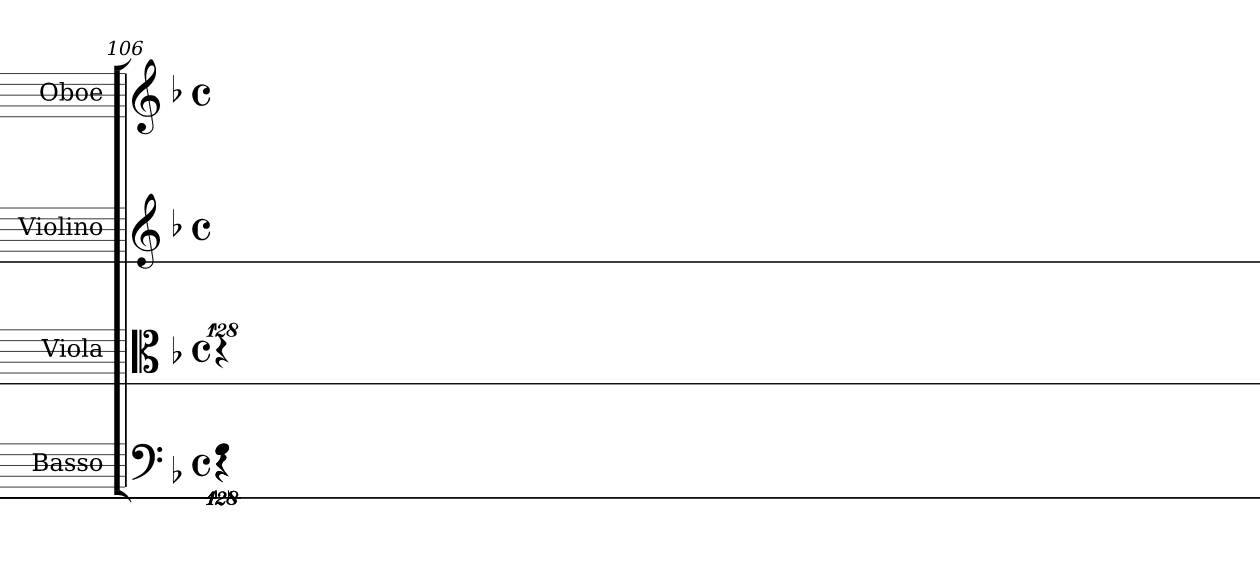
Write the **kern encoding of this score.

**kern	**dynam	**kern	**dynam	**kern	**dynam	**kern
*part4	*part4	*part3	*part3	*part2	*part2	*part1
*staff4	*staff4	*staff3	*staff3	*staff2	*staff2	*staff1
*I"Basso	*	*I"Viola	*	*I"Violino	*	*I"Oboe
*clefF4	*	*clefC3	*	*clefG2	*	*clefG2
*k[b-]	*	*k[b-]	*	*k[b-]	*	*k[b-]
*F:	*	*F:	*	*F:	*	*F:
*M4/4	*	*M4/4	*	*M4/4	*	*M4/4
*met(c)	*	*met(c)	*	*met(c)	*	*met(c)
=106	=106	=106	=106	=106	=106	=106
!LO:N:vis=4	!	!LO:N:vis=8	!	!LO:N:vis=8	!	!
512%85Gi\	.	1024%85r	.	1024%85r	.	16b-i/L
.	.	.	.	.	.	16gi/
.	.	16ryy	.	16ryy	.	.
.	.	.	.	.	.	16ai/
.	.	64ryy	.	64ryy	.	.
.	.	256ryy	.	256ryy	.	.
.	.	1024ryy	.	1024ryy	.	.
!	!	!LO:N:vis=8	!	!LO:N:vis=8	!	!
16ryy	.	512%43B-i\ 512%43giL	.	512%43di/ 512%43b-iL	.	.
.	.	.	.	.	.	16b-i/J
64ryy	.	.	.	.	.	.
256.ryy	.	.	.	.	.	.
16ryy	.	16ryy	.	16ryy	.	16cci\L
64ryy	.	64ryy	.	64ryy	.	16ddi\
256ryy	.	256ryy	.	256ryy	.	.
1024ryy	.	1024ryy	.	1024ryy	.	.
!LO:N:vis=8	!	!LO:N:vis=8	!	!LO:N:vis=8	!	!
1024%85r	.	1024%85B-i\ 1024%85giJ	.	1024%85di/ 1024%85b-iJ	.	.
.	.	.	.	.	.	16eeni\
16ryy	.	16ryy	.	16ryy	.	.
.	.	.	.	.	.	16ff#Xi\J
64ryy	.	64ryy	.	64ryy	.	.
256.ryy	.	256.ryy	.	256.ryy	.	.
!LO:N:vis=4	!	!LO:N:vis=8	!	!LO:N:vis=8	!	!
512%85Gi\	.	1024%85r	.	1024%85r	.	16ggi\L
.	.	.	.	.	.	16aai\
.	.	16ryy	.	16ryy	.	.
.	.	.	.	.	.	16ggi\
.	.	64ryy	.	64ryy	.	.
.	.	256ryy	.	256ryy	.	.
.	.	1024ryy	.	1024ryy	.	.
!	!	!LO:N:vis=8	!	!LO:N:vis=8	!	!
16ryy	.	512%43B-i\ 512%43giL	.	512%43di/ 512%43b-iL	.	.
.	.	.	.	.	.	16ff#i\J
64ryy	.	.	.	.	.	.
256.ryy	.	.	.	.	.	.
16ryy	.	16ryy	.	16ryy	.	16ggi\L
64ryy	.	64ryy	.	64ryy	.	16aai\
256ryy	.	256ryy	.	256ryy	.	.
1024ryy	.	1024ryy	.	1024ryy	.	.
!LO:N:vis=8	!	!LO:N:vis=8	!	!LO:N:vis=8	!	!
1024%85r	.	1024%85B-i\ 1024%85giJ	.	1024%85di/ 1024%85b-iJ	.	.
.	.	.	.	.	.	16ggi\
16ryy	.	16ryy	.	16ryy	.	.
.	.	.	.	.	.	16aai\J
64ryy	.	64ryy	.	64ryy	.	.
256.ryy	.	256.ryy	.	256.ryy	.	.
=107	=107	=107	=107	=107	=107	=107
!LO:N:vis=4	!	!LO:N:vis=8	!	!LO:N:vis=8	!	!
512%85Ci/	.	1024%85r	.	1024%85r	.	16bb-i\L
.	.	.	.	.	.	16aai\
.	.	16ryy	.	16ryy	.	.
.	.	.	.	.	.	16ggi\
.	.	64ryy	.	64ryy	.	.
.	.	256ryy	.	256ryy	.	.
.	.	1024ryy	.	1024ryy	.	.
!	!	!LO:N:vis=8	!	!LO:N:vis=8	!	!
16ryy	.	512%43ci\ 512%43eiL	.	512%43gi/ 512%43b-iL	.	.
.	.	.	.	.	.	16aai\J
64ryy	.	.	.	.	.	.
256.ryy	.	.	.	.	.	.
16ryy	.	16ryy	.	16ryy	.	16ggi\L
64ryy	.	64ryy	.	64ryy	.	16ffni\
256ryy	.	256ryy	.	256ryy	.	.
1024ryy	.	1024ryy	.	1024ryy	.	.
!LO:N:vis=8	!	!LO:N:vis=8	!	!LO:N:vis=8	!	!
1024%85r	.	1024%85ci\ 1024%85eiJ	.	1024%85gi/ 1024%85b-iJ	.	.
.	.	.	.	.	.	16eei\
16ryy	.	16ryy	.	16ryy	.	.
.	.	.	.	.	.	16ffi\J
64ryy	.	64ryy	.	64ryy	.	.
256.ryy	.	256.ryy	.	256.ryy	.	.
!LO:N:vis=4	!	!LO:N:vis=8	!	!LO:N:vis=8	!	!
512%85Ci/	.	1024%85r	.	1024%85r	.	16eei\L
.	.	.	.	.	.	16ffi\
.	.	16ryy	.	16ryy	.	.
.	.	.	.	.	.	16ggi\
.	.	64ryy	.	64ryy	.	.
.	.	256ryy	.	256ryy	.	.
.	.	1024ryy	.	1024ryy	.	.
!	!	!LO:N:vis=8	!	!LO:N:vis=8	!	!
16ryy	.	512%43ci\ 512%43eiL	.	512%43gi/ 512%43b-iL	.	.
.	.	.	.	.	.	16ffi\J
64ryy	.	.	.	.	.	.
256.ryy	.	.	.	.	.	.
16ryy	.	16ryy	.	16ryy	.	16eei\L
64ryy	.	64ryy	.	64ryy	.	16ddi\
256ryy	.	256ryy	.	256ryy	.	.
1024ryy	.	1024ryy	.	1024ryy	.	.
!LO:N:vis=8	!	!LO:N:vis=8	!	!LO:N:vis=8	!	!
1024%85r	.	1024%85ci\ 1024%85eiJ	.	1024%85gi/ 1024%85b-iJ	.	.
.	.	.	.	.	.	16cci\
16ryy	.	16ryy	.	16ryy	.	.
.	.	.	.	.	.	16b-i\J
64ryy	.	64ryy	.	64ryy	.	.
256.ryy	.	256.ryy	.	256.ryy	.	.
!!LO:LB:g=z
=108	=108	=108	=108	=108	=108	=108
*M6/8	*	*M6/8	*	*M6/8	*	*M6/8
!	!	!	!	!	!	!LO:TX:b:cj:t=6\n8
4Fi\	.	4ci\ 4fni	.	4fni/ 4ai	.	16ai/L
.	.	.	.	.	.	16fi/
.	.	.	.	.	.	16gi/
.	.	.	.	.	.	16ai/
8r	.	8r	.	8r	.	16b-i/
.	.	.	.	.	.	16cci/J
4r	.	4r	.	4r	.	16ddi\L
.	.	.	.	.	.	16ai\
.	.	.	.	.	.	16b-i\
.	.	.	.	.	.	16cci\
8r	.	8r	.	8r	.	16ddi\
.	.	.	.	.	.	16eei\J
=109	=109	=109	=109	=109	=109	=109
4Fi\	.	4ci\ 4fi	.	4ai\ 4cci	.	16ffi\L
.	.	.	.	.	.	16cci\
.	.	.	.	.	.	16ddi\
.	.	.	.	.	.	16eei\
8r	.	8r	.	8r	.	16ffi\
.	.	.	.	.	.	16ggi\J
4r	.	4r	.	4r	.	16aai\L
.	.	.	.	.	.	16eei\
.	.	.	.	.	.	16ffi\
.	.	.	.	.	.	16ggi\
8r	.	8r	.	8r	.	16aai\
.	.	.	.	.	.	16bb-i\J
=110	=110	=110	=110	=110	=110	=110
8Ai\L	.	8ai\L	.	8ffi\L	.	4.ccci\
8Ai\	.	8ai\	.	8ffi\	.	.
8Ai\J	.	8ai\J	.	8ffi\J	.	.
8Ai\L	.	8ai\L	.	8ffi\L	.	4.ccc#Xi\
8Ai\	.	8ai\	.	8ffi\	.	.
8Ai\J	.	8ai\J	.	8ffi\J	.	.
=111	=111	=111	=111	=111	=111	=111
8B-i\L	.	8gi\L	.	8ffi\L	.	4.dddi\
8B-i\	.	8gi\	.	8ffi\	.	.
8B-i\J	.	8gi\J	.	8ffi\J	.	.
8Bni\L	.	8gi\L	.	8ddi\L	.	4.ffi\
8BBni\	.	8gi\	.	8ddi\	.	.
8BBi\J	.	8gi\J	.	8ddi\J	.	.
=112	=112	=112	=112	=112	=112	=112
8Ci\L	.	16gi\L	.	16cci/L	.	4eei\
.	.	16ci\	f	16ci/	f	.
16Di\	f	16di\	.	16di/	.	.
16Ei\	.	16ei\	.	16ei/	.	.
16Fi\	.	16fi\	.	16fi/	.	8r
16Gi\J	.	16gi\J	.	16gi/J	.	.
16Ai\L	.	16ai\L	.	16ai/L	.	4r
16Ei\	.	16ei\	.	16ei/	.	.
16Fi\	.	16fi\	.	16fi/	.	.
16Gi\	.	16gi\	.	16gi/	.	.
16Ai\	.	16ai\	.	16ai/	.	8r
16Bni\J	.	16bni\J	.	16bni/J	.	.
=113	=113	=113	=113	=113	=113	=113
4ci\	.	4cci\	.	4cci\	.	16r
.	.	.	.	.	.	16cci\L
.	.	.	.	.	.	16ddi\
.	.	.	.	.	.	16eei\
8r	.	8r	.	8r	.	16ffi\
.	.	.	.	.	.	16ggi\J
4r	.	4r	.	4r	.	16aai\L
.	.	.	.	.	.	16eei\
.	.	.	.	.	.	16ffi\
.	.	.	.	.	.	16ggi\
8r	.	8r	.	8r	.	16aai\
.	.	.	.	.	.	16bbni\J
!!LO:LB:g=z
=114	=114	=114	=114	=114	=114	=114
4ci\	.	4ei\	.	4gi/	.	4ccci\
8r	.	8r	.	8r	.	8r
4r	.	4r	.	4r	.	4r
8r	.	8r	.	8r	.	8r
=115	=115	=115	=115	=115	=115	=115
4Ai\	.	4ei\	.	4gi/	.	4ccc#Xi\
8r	.	8r	.	8r	.	8r
4r	.	4r	.	4r	.	4r
8r	.	8r	.	8r	.	8r
=116	=116	=116	=116	=116	=116	=116
4B-i\	.	4di\	.	4fi/	.	4dddi\
8r	.	8r	.	8r	.	8r
4r	.	4r	.	4r	.	4r
8r	.	8r	.	8r	.	8r
=117	=117	=117	=117	=117	=117	=117
4Gi\	.	4ci\	.	4b-i\	.	4eeei\
8r	.	8r	.	8r	.	8r
4r	.	4r	.	4r	.	4r
8r	.	8r	.	8r	.	8r
=118	=118	=118	=118	=118	=118	=118
4Fi\	.	4ci\	.	4ai/	.	4fffi\
8r	.	8r	.	8r	.	8r
.	.	.	.	.	.	(32qffi/L
.	.	.	.	.	.	32qggi/J
4r	.	4r	.	4r	.	8.aai\L)
.	.	.	.	.	.	16ggi\
8r	.	8r	.	8r	.	8ffi\J
=	=	=	=	=	=	=
*-	*-	*-	*-	*-	*-	*-
